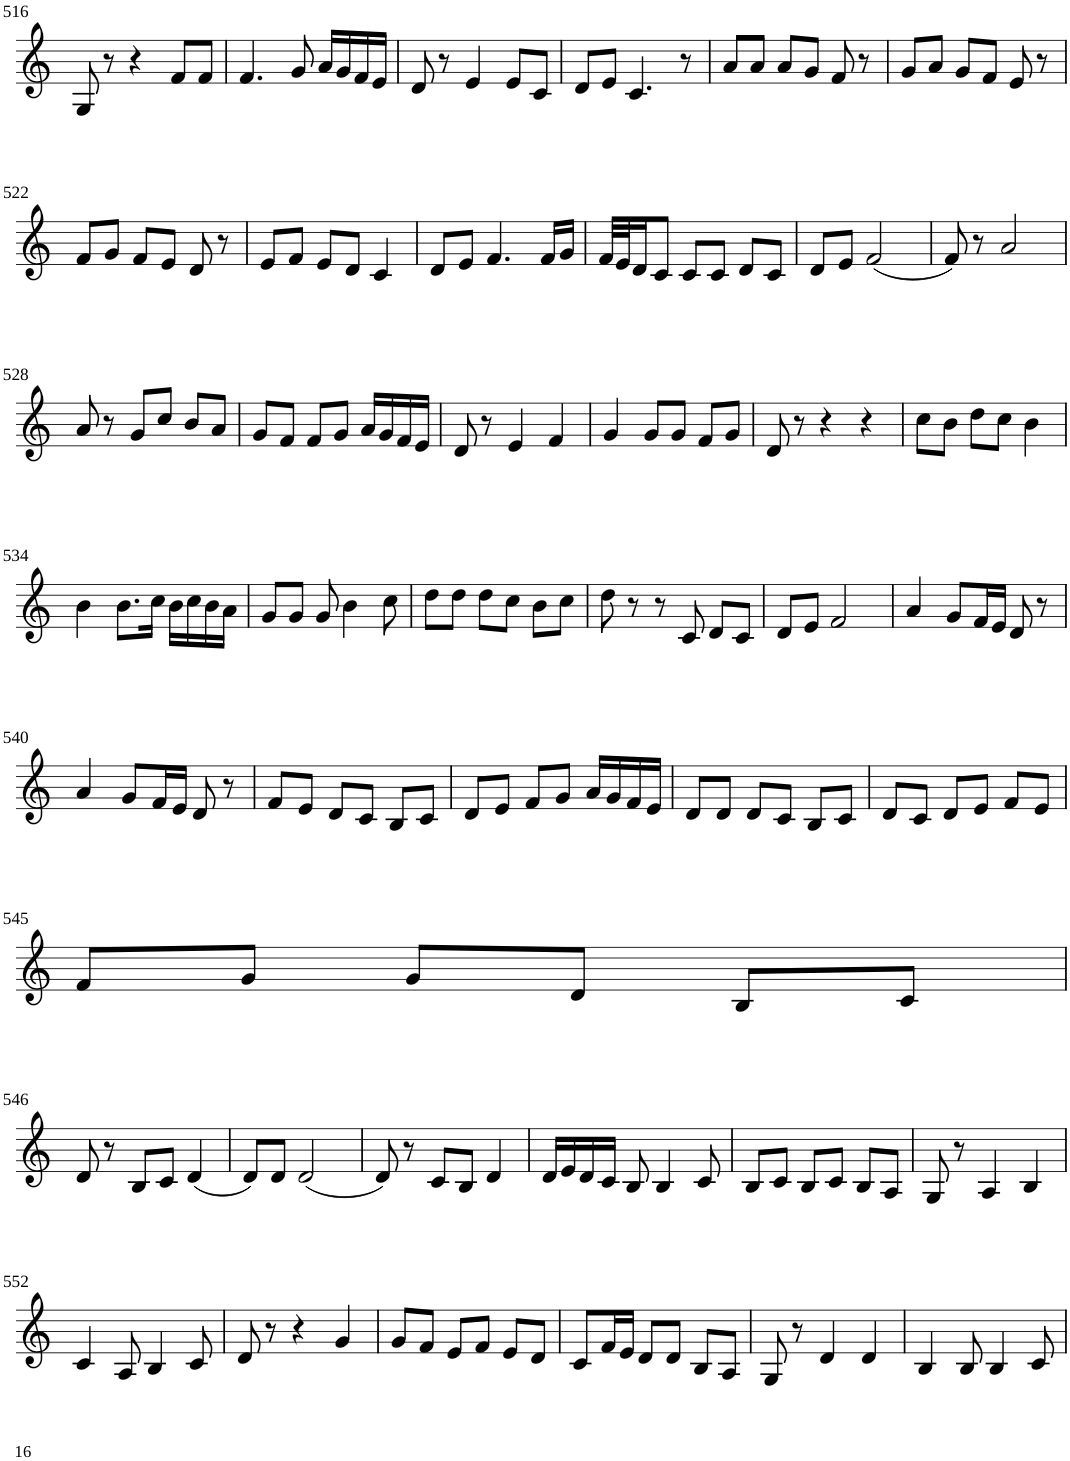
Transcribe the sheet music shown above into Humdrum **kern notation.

**kern
*part1
*staff1
*I"Violin
!!LO:PB:g=z
*clefG2
*k[]
*M3/4
=516
8G/
8r
4r
8f/L
8f/J
=517
4.f/
8g/
16a/LL
16g/
16f/
16e/JJ
=518
8d/
8r
4e/
8e/L
8c/J
=519
8d/L
8e/J
4.c/
8r
=520
8a/L
8a/J
8a/L
8g/J
8f/
8r
=521
8g/L
8a/J
8g/L
8f/J
8e/
8r
!!LO:LB:g=z
=522
8f/L
8g/J
8f/L
8e/J
8d/
8r
=523
8e/L
8f/J
8e/L
8d/J
4c/
=524
8d/L
8e/J
4.f/
16f/LL
16g/JJ
=525
32f/LLL
32e/J
16d/J
8c/J
8c/L
8c/J
8d/L
8c/J
=526
8d/L
8e/J
(2f/
=527
8f/)
8r
2a/
!!LO:LB:g=z
=528
8a/
8r
8g/L
8cc/J
8b/L
8a/J
=529
8g/L
8f/J
8f/L
8g/J
16a/LL
16g/
16f/
16e/JJ
=530
8d/
8r
4e/
4f/
=531
4g/
8g/L
8g/J
8f/L
8g/J
=532
8d/
8r
4r
4r
=533
8cc\L
8b\J
8dd\L
8cc\J
4b\
!!LO:LB:g=z
=534
4b\
8.b\L
16cc\Jk
16b\LL
16cc\
16b\
16a\JJ
=535
8g/L
8g/J
8g/
4b\
8cc\
=536
8dd\L
8dd\J
8dd\L
8cc\J
8b\L
8cc\J
=537
8dd\
8r
8r
8c/
8d/L
8c/J
=538
8d/L
8e/J
2f/
=539
4a/
8g/L
16f/L
16e/JJ
8d/
8r
!!LO:LB:g=z
=540
4a/
8g/L
16f/L
16e/JJ
8d/
8r
=541
8f/L
8e/J
8d/L
8c/J
8B/L
8c/J
=542
8d/L
8e/J
8f/L
8g/J
16a/LL
16g/
16f/
16e/JJ
=543
8d/L
8d/J
8d/L
8c/J
8B/L
8c/J
=544
8d/L
8c/J
8d/L
8e/J
8f/L
8e/J
!!LO:LB:g=z
=545
8f/L
8g/J
8g/L
8d/J
8B/L
8c/J
!!LO:LB:g=z
=546
8d/
8r
8B/L
8c/J
(4d/
=547
8d/L)
8d/J
(2d/
=548
8d/)
8r
8c/L
8B/J
4d/
=549
16d/LL
16e/
16d/
16c/JJ
8B/
4B/
8c/
=550
8B/L
8c/J
8B/L
8c/J
8B/L
8A/J
=551
8G/
8r
4A/
4B/
!!LO:LB:g=z
=552
4c/
8A/
4B/
8c/
=553
8d/
8r
4r
4g/
=554
8g/L
8f/J
8e/L
8f/J
8e/L
8d/J
=555
8c/L
16f/L
16e/JJ
8d/L
8d/J
8B/L
8A/J
=556
8G/
8r
4d/
4d/
=557
4B/
8B/
4B/
8c/
=
*-
